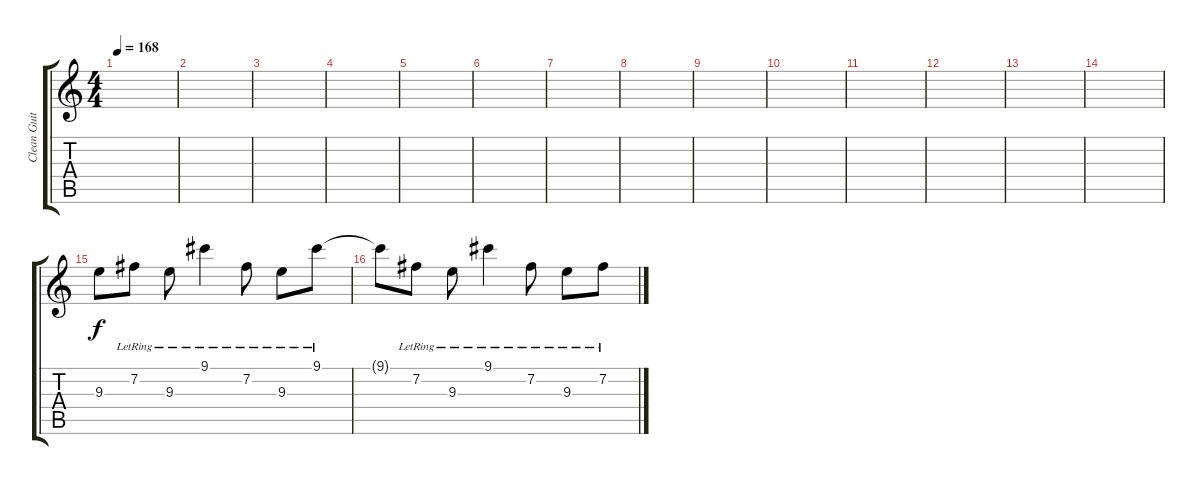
\track ("Clean Guitar 1" "Clean Guit") {instrument electricguitarclean}
\staff {score tabs}
\tuning (E4 B3 G3 D3 A2 D2) {hide}
\ts (4 4)
\tempo 168
\clef g2
\ks c
|
|
|
|
|
|
|
|
|
|
|
|
|
|
9.3.8{instrument electricguitarclean} 7.2{lr}.8 9.3{lr}.8 9.1{lr}.4 7.2{lr}.8 9.3{lr}.8 9.1{lr}.8 |
9.1{t}.8 7.2{lr}.8 9.3{lr}.8 9.1{lr}.4 7.2{lr}.8 9.3{lr}.8 7.2{lr}.8
